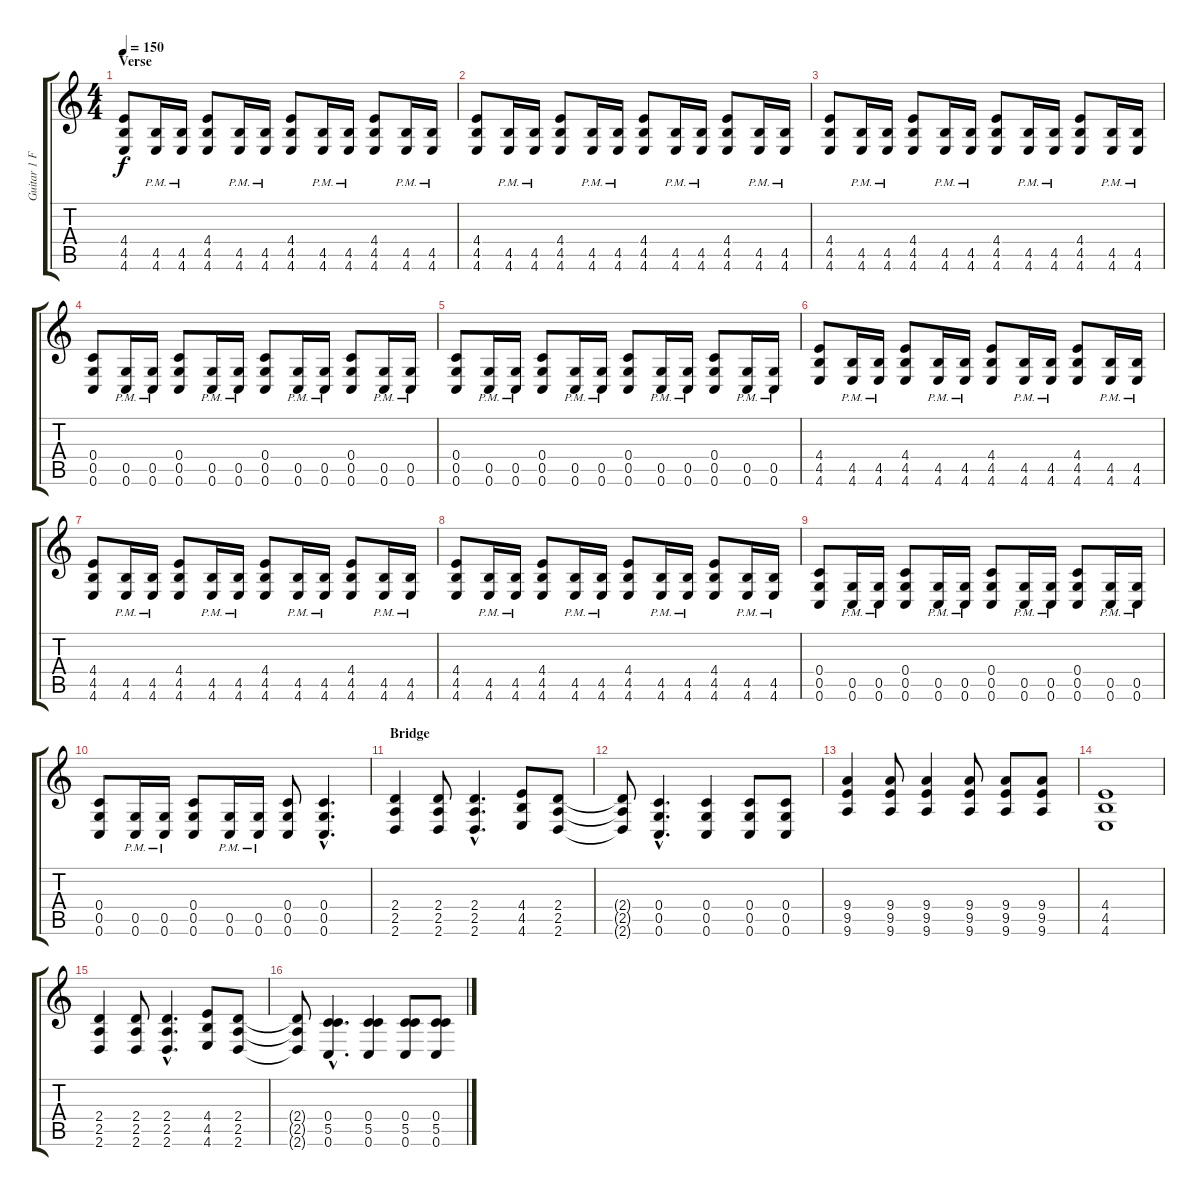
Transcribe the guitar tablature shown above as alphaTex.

\track ("Guitar 1 FX" "Guitar 1 F") {instrument distortionguitar}
\staff {score tabs}
\tuning (D4 A3 F3 C3 G2 C2) {hide}
\ts (4 4)
\section ("" "Verse")
\tempo 150
\clef g2
\ks c
(4.4 4.5 4.6).8{dy f} (4.5{pm} 4.6{pm}).16 (4.5{pm} 4.6{pm}).16 (4.4 4.5 4.6).8 (4.5{pm} 4.6{pm}).16 (4.5{pm} 4.6{pm}).16 (4.4 4.5 4.6).8 (4.5{pm} 4.6{pm}).16 (4.5{pm} 4.6{pm}).16 (4.4 4.5 4.6).8 (4.5{pm} 4.6{pm}).16 (4.5{pm} 4.6{pm}).16 |
(4.4 4.5 4.6).8 (4.5{pm} 4.6{pm}).16 (4.5{pm} 4.6{pm}).16 (4.4 4.5 4.6).8 (4.5{pm} 4.6{pm}).16 (4.5{pm} 4.6{pm}).16 (4.4 4.5 4.6).8 (4.5{pm} 4.6{pm}).16 (4.5{pm} 4.6{pm}).16 (4.4 4.5 4.6).8 (4.5{pm} 4.6{pm}).16 (4.5{pm} 4.6{pm}).16 |
(4.4 4.5 4.6).8 (4.5{pm} 4.6{pm}).16 (4.5{pm} 4.6{pm}).16 (4.4 4.5 4.6).8 (4.5{pm} 4.6{pm}).16 (4.5{pm} 4.6{pm}).16 (4.4 4.5 4.6).8 (4.5{pm} 4.6{pm}).16 (4.5{pm} 4.6{pm}).16 (4.4 4.5 4.6).8 (4.5{pm} 4.6{pm}).16 (4.5{pm} 4.6{pm}).16 |
(0.4 0.5 0.6).8 (0.5{pm} 0.6{pm}).16 (0.5{pm} 0.6{pm}).16 (0.4 0.5 0.6).8 (0.5{pm} 0.6{pm}).16 (0.5{pm} 0.6{pm}).16 (0.4 0.5 0.6).8 (0.5{pm} 0.6{pm}).16 (0.5{pm} 0.6{pm}).16 (0.4 0.5 0.6).8 (0.5{pm} 0.6{pm}).16 (0.5{pm} 0.6{pm}).16 |
(0.4 0.5 0.6).8 (0.5{pm} 0.6{pm}).16 (0.5{pm} 0.6{pm}).16 (0.4 0.5 0.6).8 (0.5{pm} 0.6{pm}).16 (0.5{pm} 0.6{pm}).16 (0.4 0.5 0.6).8 (0.5{pm} 0.6{pm}).16 (0.5{pm} 0.6{pm}).16 (0.4 0.5 0.6).8 (0.5{pm} 0.6{pm}).16 (0.5{pm} 0.6{pm}).16 |
(4.4 4.5 4.6).8 (4.5{pm} 4.6{pm}).16 (4.5{pm} 4.6{pm}).16 (4.4 4.5 4.6).8 (4.5{pm} 4.6{pm}).16 (4.5{pm} 4.6{pm}).16 (4.4 4.5 4.6).8 (4.5{pm} 4.6{pm}).16 (4.5{pm} 4.6{pm}).16 (4.4 4.5 4.6).8 (4.5{pm} 4.6{pm}).16 (4.5{pm} 4.6{pm}).16 |
(4.4 4.5 4.6).8 (4.5{pm} 4.6{pm}).16 (4.5{pm} 4.6{pm}).16 (4.4 4.5 4.6).8 (4.5{pm} 4.6{pm}).16 (4.5{pm} 4.6{pm}).16 (4.4 4.5 4.6).8 (4.5{pm} 4.6{pm}).16 (4.5{pm} 4.6{pm}).16 (4.4 4.5 4.6).8 (4.5{pm} 4.6{pm}).16 (4.5{pm} 4.6{pm}).16 |
(4.4 4.5 4.6).8 (4.5{pm} 4.6{pm}).16 (4.5{pm} 4.6{pm}).16 (4.4 4.5 4.6).8 (4.5{pm} 4.6{pm}).16 (4.5{pm} 4.6{pm}).16 (4.4 4.5 4.6).8 (4.5{pm} 4.6{pm}).16 (4.5{pm} 4.6{pm}).16 (4.4 4.5 4.6).8 (4.5{pm} 4.6{pm}).16 (4.5{pm} 4.6{pm}).16 |
(0.4 0.5 0.6).8 (0.5{pm} 0.6{pm}).16 (0.5{pm} 0.6{pm}).16 (0.4 0.5 0.6).8 (0.5{pm} 0.6{pm}).16 (0.5{pm} 0.6{pm}).16 (0.4 0.5 0.6).8 (0.5{pm} 0.6{pm}).16 (0.5{pm} 0.6{pm}).16 (0.4 0.5 0.6).8 (0.5{pm} 0.6{pm}).16 (0.5{pm} 0.6{pm}).16 |
(0.4 0.5 0.6).8 (0.5{pm} 0.6{pm}).16 (0.5{pm} 0.6{pm}).16 (0.4 0.5 0.6).8 (0.5{pm} 0.6{pm}).16 (0.5{pm} 0.6{pm}).16 (0.4 0.5 0.6).8 (0.4{hac} 0.5{hac} 0.6{hac}).4{d} |
\section ("" "Bridge")
(2.4 2.5 2.6).4 (2.4 2.5 2.6).8 (2.4{hac} 2.5{hac} 2.6{hac}).4{d} (4.4 4.5 4.6).8 (2.4 2.5 2.6).8 |
(2.4{t} 2.5{t} 2.6{t}).8 (0.4{hac} 0.5{hac} 0.6{hac}).4{d} (0.4 0.5 0.6).4 (0.4 0.5 0.6).8 (0.4 0.5 0.6).8 |
(9.4 9.5 9.6).4 (9.4 9.5 9.6).8 (9.4 9.5 9.6).4 (9.4 9.5 9.6).8 (9.4 9.5 9.6).8 (9.4 9.5 9.6).8 |
(4.4 4.5 4.6).1 |
(2.4 2.5 2.6).4 (2.4 2.5 2.6).8 (2.4{hac} 2.5{hac} 2.6{hac}).4{d} (4.4 4.5 4.6).8 (2.4 2.5 2.6).8 |
(2.4{t} 2.5{t} 2.6{t}).8 (0.4{hac} 5.5{hac} 0.6{hac}).4{d} (0.4 5.5 0.6).4 (0.4 5.5 0.6).8 (0.4 5.5 0.6).8
